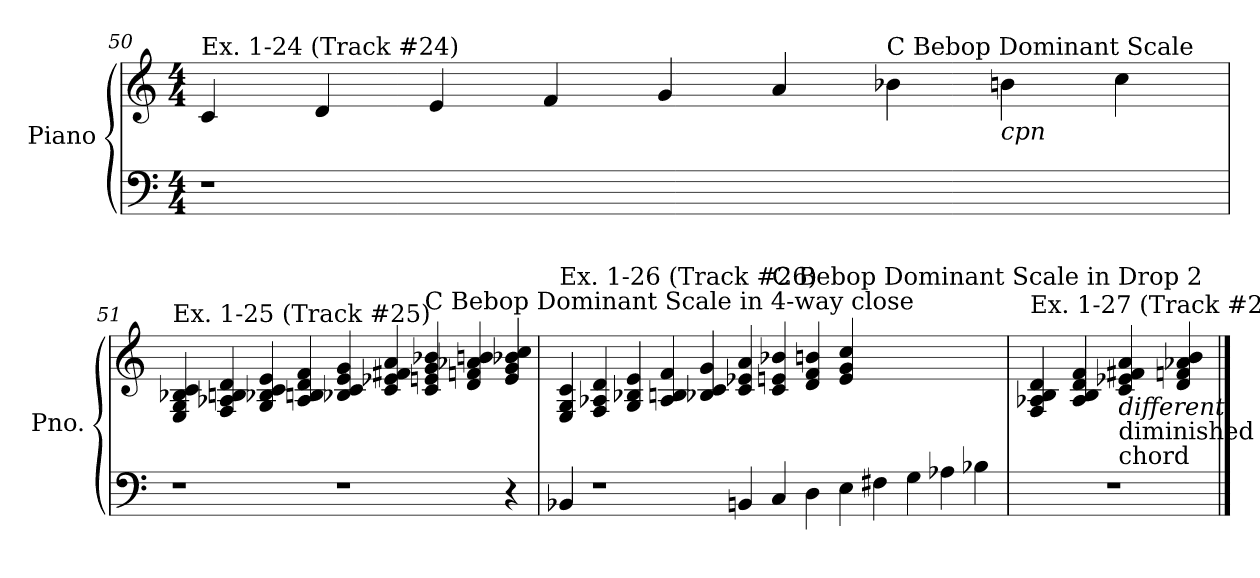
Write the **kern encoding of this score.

**kern	**kern
*part1	*part1
*staff2	*staff1
*I"Piano	*
*I'Pno.	*
!!LO:PB:g=z
*clefF4	*clefG2
*k[]	*k[]
*M4/4	*M4/4
=50	=50
!	!LO:TX:a:t=Ex. 1-24 (Track #24)
1r	4c/
.	4d/
.	4e/
.	4f/
1ryy	4g/
.	4a/
!	!LO:TX:a:t=C Bebop Dominant Scale
.	4b-X\
!	!LO:TX:b:i:t=cpn
.	4bn\
4ryy	4cc\
!!LO:LB:g=z
=51	=51
!	!LO:TX:a:t=Ex. 1-25 (Track #25)
1r	4E/ 4G/ 4B-X/ 4c/
.	4F/ 4A-X/ 4Bn/ 4d/
.	4G/ 4B-X/ 4c/ 4e/
.	4A-/ 4Bn/ 4d/ 4f/
1r	4B-X/ 4c/ 4e/ 4g/
.	4c/ 4e-X/ 4f#X/ 4a/
!	!LO:TX:a:t=C Bebop Dominant Scale in 4-way close
.	4c/ 4en/ 4g/ 4b-X/
.	4d/ 4fn/ 4a-X/ 4bn/
4r	4e/ 4g/ 4b-X/ 4cc/
!!LO:LB:g=z
=52	=52
!	!LO:TX:a:t=Ex. 1-26 (Track #26)
4BB-X/	4E/ 4G/ 4c/
1r	4F/ 4A-X/ 4d/
.	4G/ 4B-X/ 4e/
.	4A-/ 4Bn/ 4f/
.	4B-X/ 4c/ 4g/
4BBn/	4c/ 4e-X/ 4a/
!	!LO:TX:a:t=C Bebop Dominant Scale in Drop 2
4C/	4c/ 4en/ 4b-X/
4D\	4d/ 4f/ 4bn/
4E\	4e/ 4g/ 4cc/
4F#X\	1ryy
4G\	.
4A-X\	.
4B-X\	.
!!LO:LB:g=z
=53	=53
!	!LO:TX:a:t=Ex. 1-27 (Track #27)
1r	4F/ 4A-X/ 4B/ 4d/
.	4A-/ 4B/ 4d/ 4f/
!	!LO:TX:b:i:t=different
!	!LO:TX:b:t=diminished
!	!LO:TX:b:t=chord
.	4c/ 4e-X/ 4f#X/ 4a/
.	4d/ 4fn/ 4a-X/ 4b/
==	==
*-	*-
